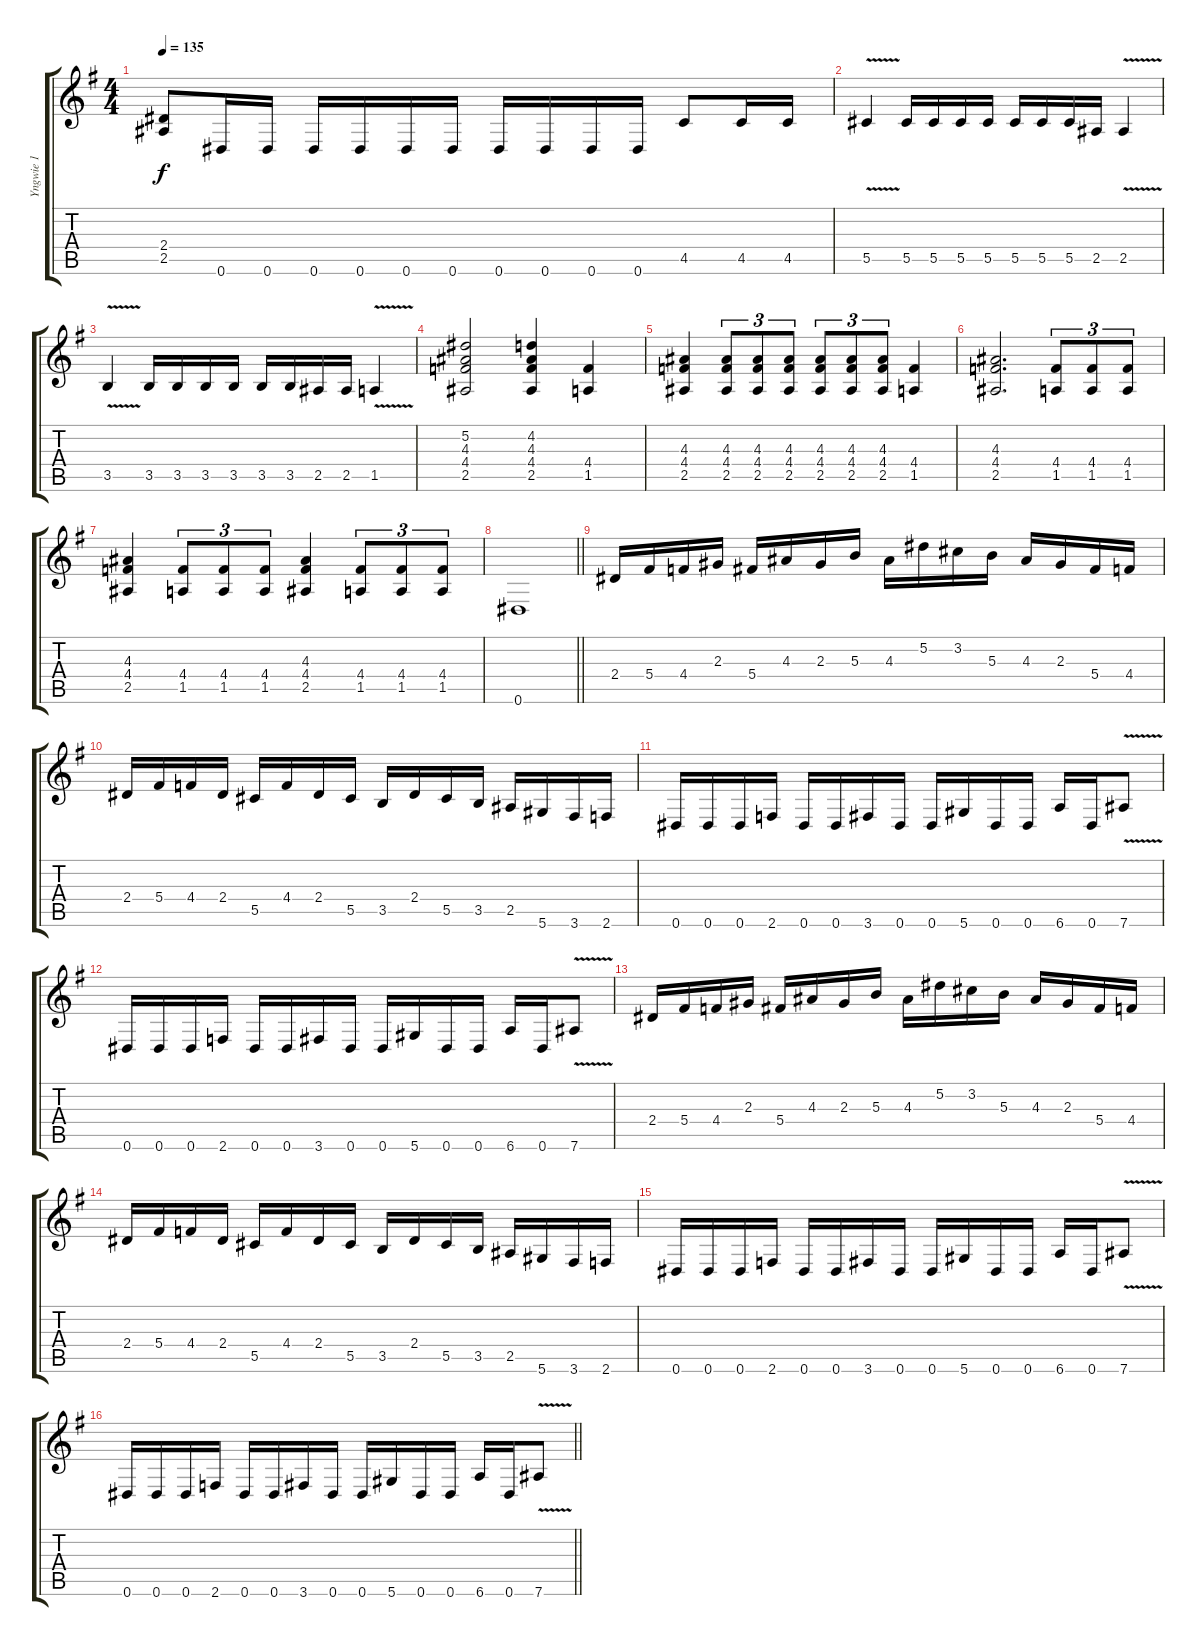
\track ("Yngwie 1" "Yngwie 1") {instrument overdrivenguitar}
\staff {score tabs}
\tuning (Eb4 Bb3 Gb3 Db3 Ab2 Eb2) {hide}
\ts (4 4)
\tempo 135
\clef g2
\ks eminor
(2.4 2.5).8{dy f} 0.6.16 0.6.16 0.6.16 0.6.16 0.6.16 0.6.16 0.6.16 0.6.16 0.6.16 0.6.16 4.5.8 4.5.16 4.5.16 |
5.5{v}.4 5.5.16 5.5.16 5.5.16 5.5.16 5.5.16 5.5.16 5.5.16 2.5.16 2.5{v}.4 |
3.5{v}.4 3.5.16 3.5.16 3.5.16 3.5.16 3.5.16 3.5.16 2.5.16 2.5.16 1.5{v}.4 |
(5.2 4.3 4.4 2.5).2 (4.2 4.3 4.4 2.5).4 (4.4 1.5).4 |
(4.3 4.4 2.5).4 (4.3 4.4 2.5).8{tu (3 2)} (4.3 4.4 2.5).8{tu (3 2)} (4.3 4.4 2.5).8{tu (3 2)} (4.3 4.4 2.5).8{tu (3 2)} (4.3 4.4 2.5).8{tu (3 2)} (4.3 4.4 2.5).8{tu (3 2)} (4.4 1.5).4 |
(4.3 4.4 2.5).2{d} (4.4 1.5).8{tu (3 2)} (4.4 1.5).8{tu (3 2)} (4.4 1.5).8{tu (3 2)} |
(4.3 4.4 2.5).4 (4.4 1.5).8{tu (3 2)} (4.4 1.5).8{tu (3 2)} (4.4 1.5).8{tu (3 2)} (4.3 4.4 2.5).4 (4.4 1.5).8{tu (3 2)} (4.4 1.5).8{tu (3 2)} (4.4 1.5).8{tu (3 2)} |
\barLineRight lightlight
0.6.1 |
2.4.16 5.4.16 4.4.16 2.3.16 5.4.16 4.3.16 2.3.16 5.3.16 4.3.16 5.2.16 3.2.16 5.3.16 4.3.16 2.3.16 5.4.16 4.4.16 |
2.4.16 5.4.16 4.4.16 2.4.16 5.5.16 4.4.16 2.4.16 5.5.16 3.5.16 2.4.16 5.5.16 3.5.16 2.5.16 5.6.16 3.6.16 2.6.16 |
0.6.16 0.6.16 0.6.16 2.6.16 0.6.16 0.6.16 3.6.16 0.6.16 0.6.16 5.6.16 0.6.16 0.6.16 6.6.16 0.6.16 7.6{v}.8 |
0.6.16 0.6.16 0.6.16 2.6.16 0.6.16 0.6.16 3.6.16 0.6.16 0.6.16 5.6.16 0.6.16 0.6.16 6.6.16 0.6.16 7.6{v}.8 |
2.4.16 5.4.16 4.4.16 2.3.16 5.4.16 4.3.16 2.3.16 5.3.16 4.3.16 5.2.16 3.2.16 5.3.16 4.3.16 2.3.16 5.4.16 4.4.16 |
2.4.16 5.4.16 4.4.16 2.4.16 5.5.16 4.4.16 2.4.16 5.5.16 3.5.16 2.4.16 5.5.16 3.5.16 2.5.16 5.6.16 3.6.16 2.6.16 |
0.6.16 0.6.16 0.6.16 2.6.16 0.6.16 0.6.16 3.6.16 0.6.16 0.6.16 5.6.16 0.6.16 0.6.16 6.6.16 0.6.16 7.6{v}.8 |
\barLineRight lightlight
0.6.16 0.6.16 0.6.16 2.6.16 0.6.16 0.6.16 3.6.16 0.6.16 0.6.16 5.6.16 0.6.16 0.6.16 6.6.16 0.6.16 7.6{v}.8
